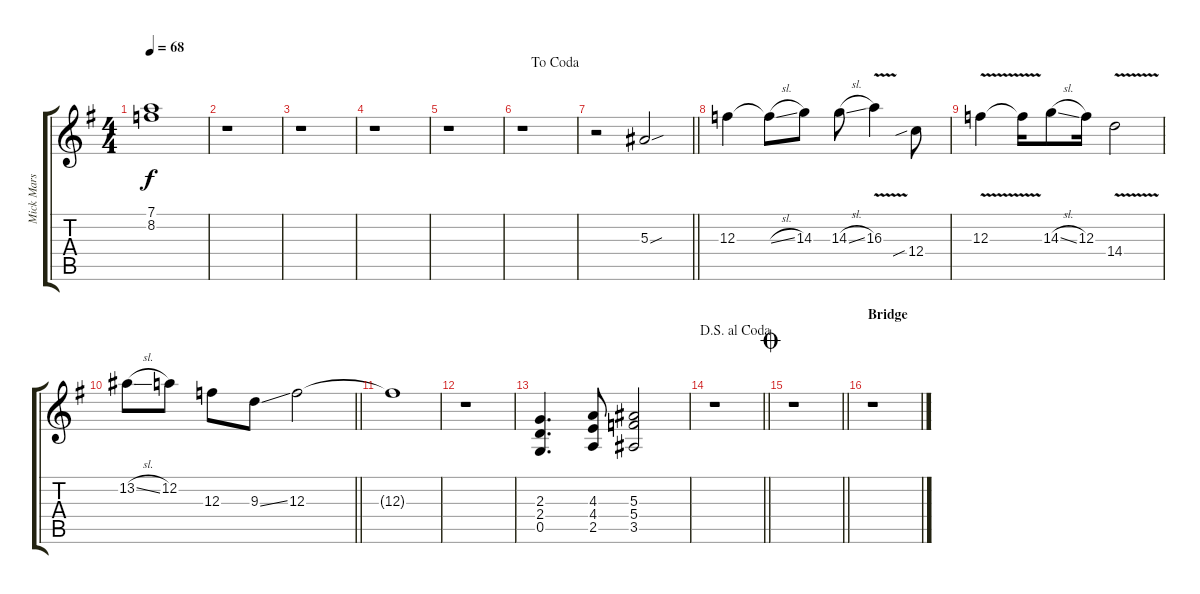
\track ("Mick Mars" "Mick Mars") {instrument distortionguitar}
\staff {score tabs}
\tuning (D4 A3 F3 C3 G2 D2) {hide}
\ts (4 4)
\tempo 68
\clef g2
\ks g
(7.1 8.2).1{dy f} |
r.1 |
r.1 |
r.1 |
r.1 |
\jump dacoda
r.1 |
\barLineRight lightlight
r.2 5.3{sou}.2 |
12.3.4 12.3{sl t}.8 14.3.8 14.3{sl}.8 16.3{v}.4 12.4{sib}.8 |
12.3{v}.4 12.3{t}.16 14.3{sl}.8 12.3.16 14.4{v}.2 |
\barLineRight lightlight
13.2{sl}.8 12.2.8 12.3.8 9.3{ss}.8 12.3.2 |
12.3{t}.1 |
r.1 |
(2.3 2.4 0.5).4{d} (4.3 4.4 2.5).8 (5.3 5.4 3.5).2 |
\jump dalsegnoalcoda
\barLineRight lightlight
r.1 |
\jump coda
\barLineRight lightlight
r.1 |
\section ("" "Bridge")
r.1
